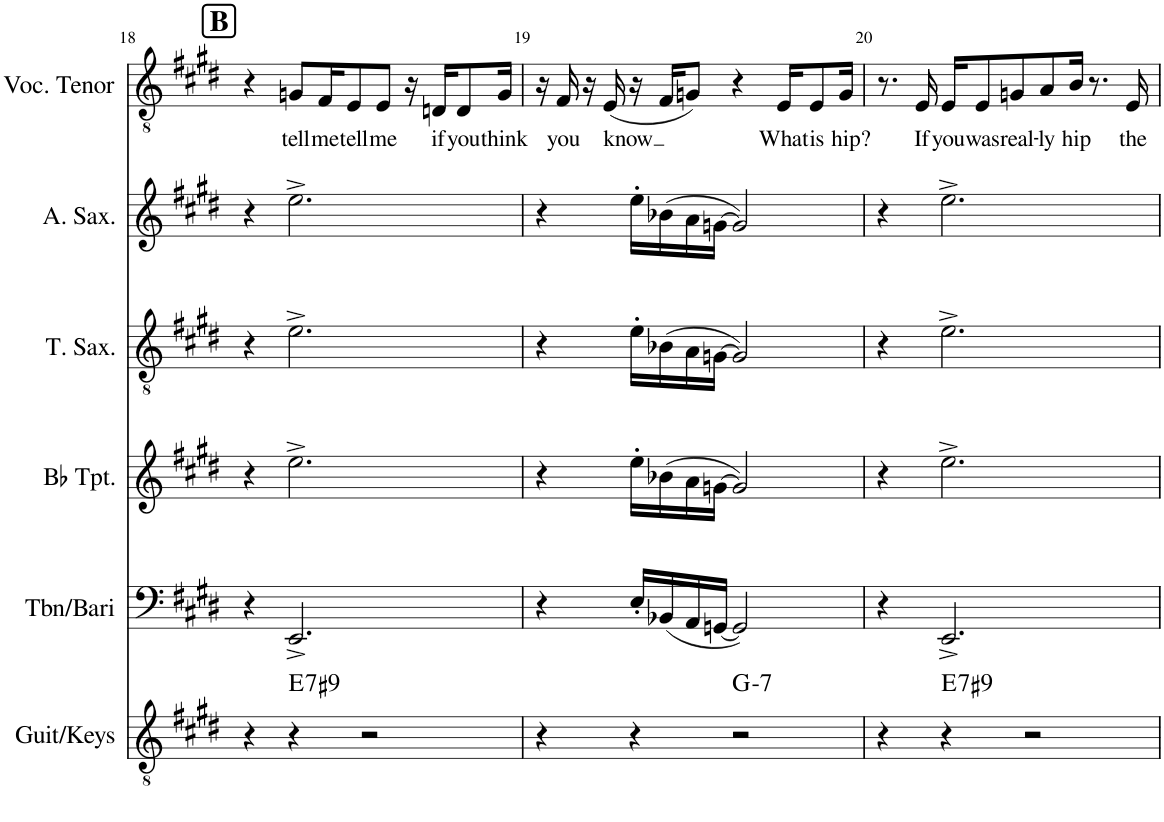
**kern	**harte	**kern	**kern	**kern	**kern	**kern	**text
*part6	*part6	*part5	*part4	*part3	*part2	*part1	*part1
*staff6	*	*staff5	*staff4	*staff3	*staff2	*staff1	*staff1
*I"Guit/Keys	*	*I"Tbn/Bari	*I"Bb Trumpet	*I"T. Sax.	*I"Alto Sax	*I"Voc. Tenor	*
*I'Guit/Keys	*	*I'Tbn/Bari	*I'Bb Tpt.	*I'T. Sax.	*I'A. Sax.	*I'Voc. Tenor	*
!!LO:PB:g=z
*clefGv2	*	*clefF4	*clefG2	*clefGv2	*clefG2	*clefGv2	*
*	*	*	*ITrd1c2	*ITrd8c14	*ITrd5c9	*	*
*k[f#c#g#d#]	*	*k[f#c#g#d#]	*k[f#c#g#d#]	*k[f#c#g#d#]	*k[f#c#g#d#]	*k[f#c#g#d#]	*
*M4/4	*	*M4/4	*M4/4	*M4/4	*M4/4	*M4/4	*
!!LO:REH:place=s1:a:B:cj:fs=14:t=B
=18	=18	=18	=18	=18	=18	=18	=18
4r	.	4r	4r	4r	4r	4r	.
!	!LO:H:kt=7	!	!	!	!	!	!LO:LY:b
4r	E:7(#9)	2.EE^/	2.ee^\	2.e^\	2.ee^\	8Gn/L	tell
!	!	!	!	!	!	!	!LO:LY:b
.	.	.	.	.	.	16F#/K	me
!	!	!	!	!	!	!	!LO:LY:b
.	.	.	.	.	.	8E/	tell
2r	.	.	.	.	.	.	.
!	!	!	!	!	!	!	!LO:LY:b
.	.	.	.	.	.	8E/J	me
.	.	.	.	.	.	16r	.
!	!	!	!	!	!	!	!LO:LY:b
.	.	.	.	.	.	16Dn/KL	if
!	!	!	!	!	!	!	!LO:LY:b
.	.	.	.	.	.	8D/	you
!	!	!	!	!	!	!	!LO:LY:b
.	.	.	.	.	.	16G/Jk	think
=19	=19	=19	=19	=19	=19	=19	=19
4r	.	4r	4r	4r	4r	16r	.
!	!	!	!	!	!	!	!LO:LY:b
.	.	.	.	.	.	16F#/	you
.	.	.	.	.	.	16r	.
!	!	!	!	!	!	!	!LO:LY:b
.	.	.	.	.	.	(16E/	know
4r	.	16E'/LL	16ee'\LL	16e'\LL	16ee'\LL	16r	.
.	.	(16BB-X/	(16b-X\	(16B-X\	(16b-X\	16F#/KL	.
.	.	16AA/	16a\	16A\	16a\	8Gn/J)	.
.	.	[16GGn/JJ	[16gn\JJ	[16Gn\JJ	[16gn\JJ	.	.
!	!LO:H:kt=7	!	!	!	!	!	!
2r	G:min7	2GG/])	2g/])	2G/])	2g/])	4r	.
!	!	!	!	!	!	!	!LO:LY:b
.	.	.	.	.	.	16E/KL	What
!	!	!	!	!	!	!	!LO:LY:b
.	.	.	.	.	.	8E/	is
!	!	!	!	!	!	!	!LO:LY:b
.	.	.	.	.	.	16G/Jk	hip?
=20	=20	=20	=20	=20	=20	=20	=20
4r	.	4r	4r	4r	4r	8.r	.
!	!	!	!	!	!	!	!LO:LY:b
.	.	.	.	.	.	16E/	If
!	!LO:H:kt=7	!	!	!	!	!	!LO:LY:b
4r	E:7(#9)	2.EE^/	2.ee^\	2.e^\	2.ee^\	16E/KL	you
!	!	!	!	!	!	!	!LO:LY:b
.	.	.	.	.	.	8E/	was
!	!	!	!	!	!	!	!LO:LY:b
.	.	.	.	.	.	8Gn/	real-
2r	.	.	.	.	.	.	.
!	!	!	!	!	!	!	!LO:LY:b
.	.	.	.	.	.	8A/	-ly
!	!	!	!	!	!	!	!LO:LY:b
.	.	.	.	.	.	16B/Jk	hip
.	.	.	.	.	.	8.r	.
!	!	!	!	!	!	!	!LO:LY:b
.	.	.	.	.	.	16E/	the
=	=	=	=	=	=	=	=
*-	*-	*-	*-	*-	*-	*-	*-
